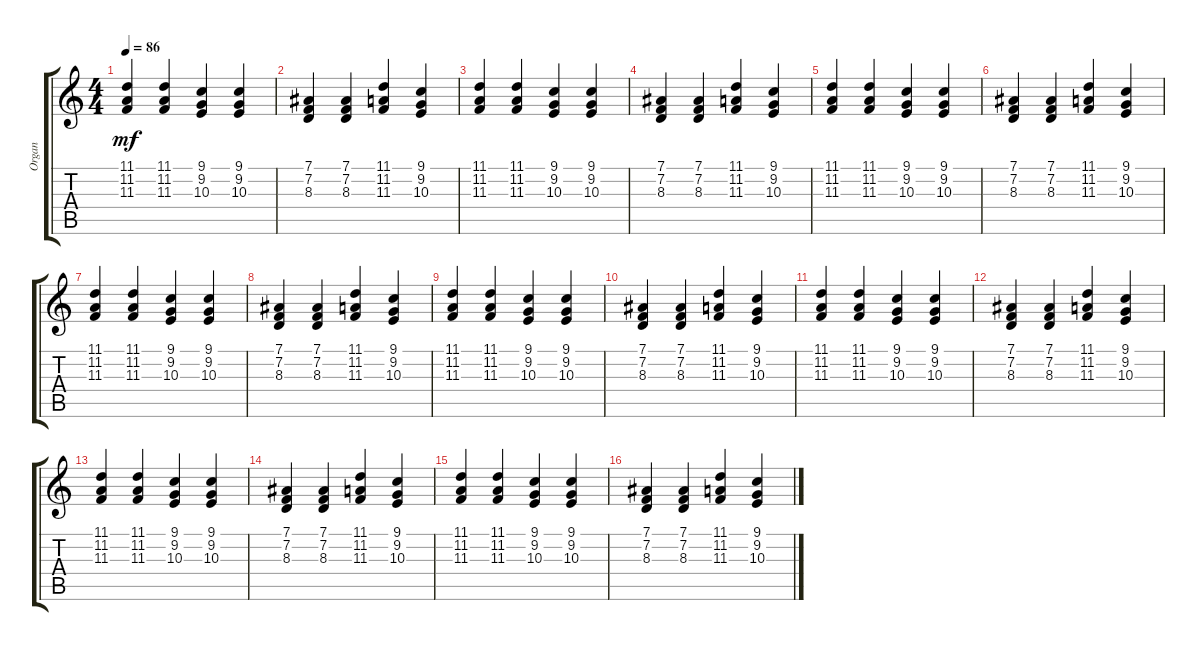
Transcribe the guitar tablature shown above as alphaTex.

\track ("Organ" "Organ") {instrument rockorgan}
\staff {score tabs}
\tuning (Eb4 Bb3 Gb3 Db3 Ab2 Eb2) {hide}
\ts (4 4)
\tempo 86
\clef g2
\ks c
(11.1 11.2 11.3).4{dy mf} (11.1 11.2 11.3).4 (9.1 9.2 10.3).4 (9.1 9.2 10.3).4 |
(7.1 7.2 8.3).4 (7.1 7.2 8.3).4 (11.1 11.2 11.3).4 (9.1 9.2 10.3).4 |
(11.1 11.2 11.3).4 (11.1 11.2 11.3).4 (9.1 9.2 10.3).4 (9.1 9.2 10.3).4 |
(7.1 7.2 8.3).4 (7.1 7.2 8.3).4 (11.1 11.2 11.3).4 (9.1 9.2 10.3).4 |
(11.1 11.2 11.3).4 (11.1 11.2 11.3).4 (9.1 9.2 10.3).4 (9.1 9.2 10.3).4 |
(7.1 7.2 8.3).4 (7.1 7.2 8.3).4 (11.1 11.2 11.3).4 (9.1 9.2 10.3).4 |
(11.1 11.2 11.3).4 (11.1 11.2 11.3).4 (9.1 9.2 10.3).4 (9.1 9.2 10.3).4 |
(7.1 7.2 8.3).4 (7.1 7.2 8.3).4 (11.1 11.2 11.3).4 (9.1 9.2 10.3).4 |
(11.1 11.2 11.3).4 (11.1 11.2 11.3).4 (9.1 9.2 10.3).4 (9.1 9.2 10.3).4 |
(7.1 7.2 8.3).4 (7.1 7.2 8.3).4 (11.1 11.2 11.3).4 (9.1 9.2 10.3).4 |
(11.1 11.2 11.3).4 (11.1 11.2 11.3).4 (9.1 9.2 10.3).4 (9.1 9.2 10.3).4 |
(7.1 7.2 8.3).4 (7.1 7.2 8.3).4 (11.1 11.2 11.3).4 (9.1 9.2 10.3).4 |
(11.1 11.2 11.3).4 (11.1 11.2 11.3).4 (9.1 9.2 10.3).4 (9.1 9.2 10.3).4 |
(7.1 7.2 8.3).4 (7.1 7.2 8.3).4 (11.1 11.2 11.3).4 (9.1 9.2 10.3).4 |
(11.1 11.2 11.3).4 (11.1 11.2 11.3).4 (9.1 9.2 10.3).4 (9.1 9.2 10.3).4 |
(7.1 7.2 8.3).4 (7.1 7.2 8.3).4 (11.1 11.2 11.3).4 (9.1 9.2 10.3).4
